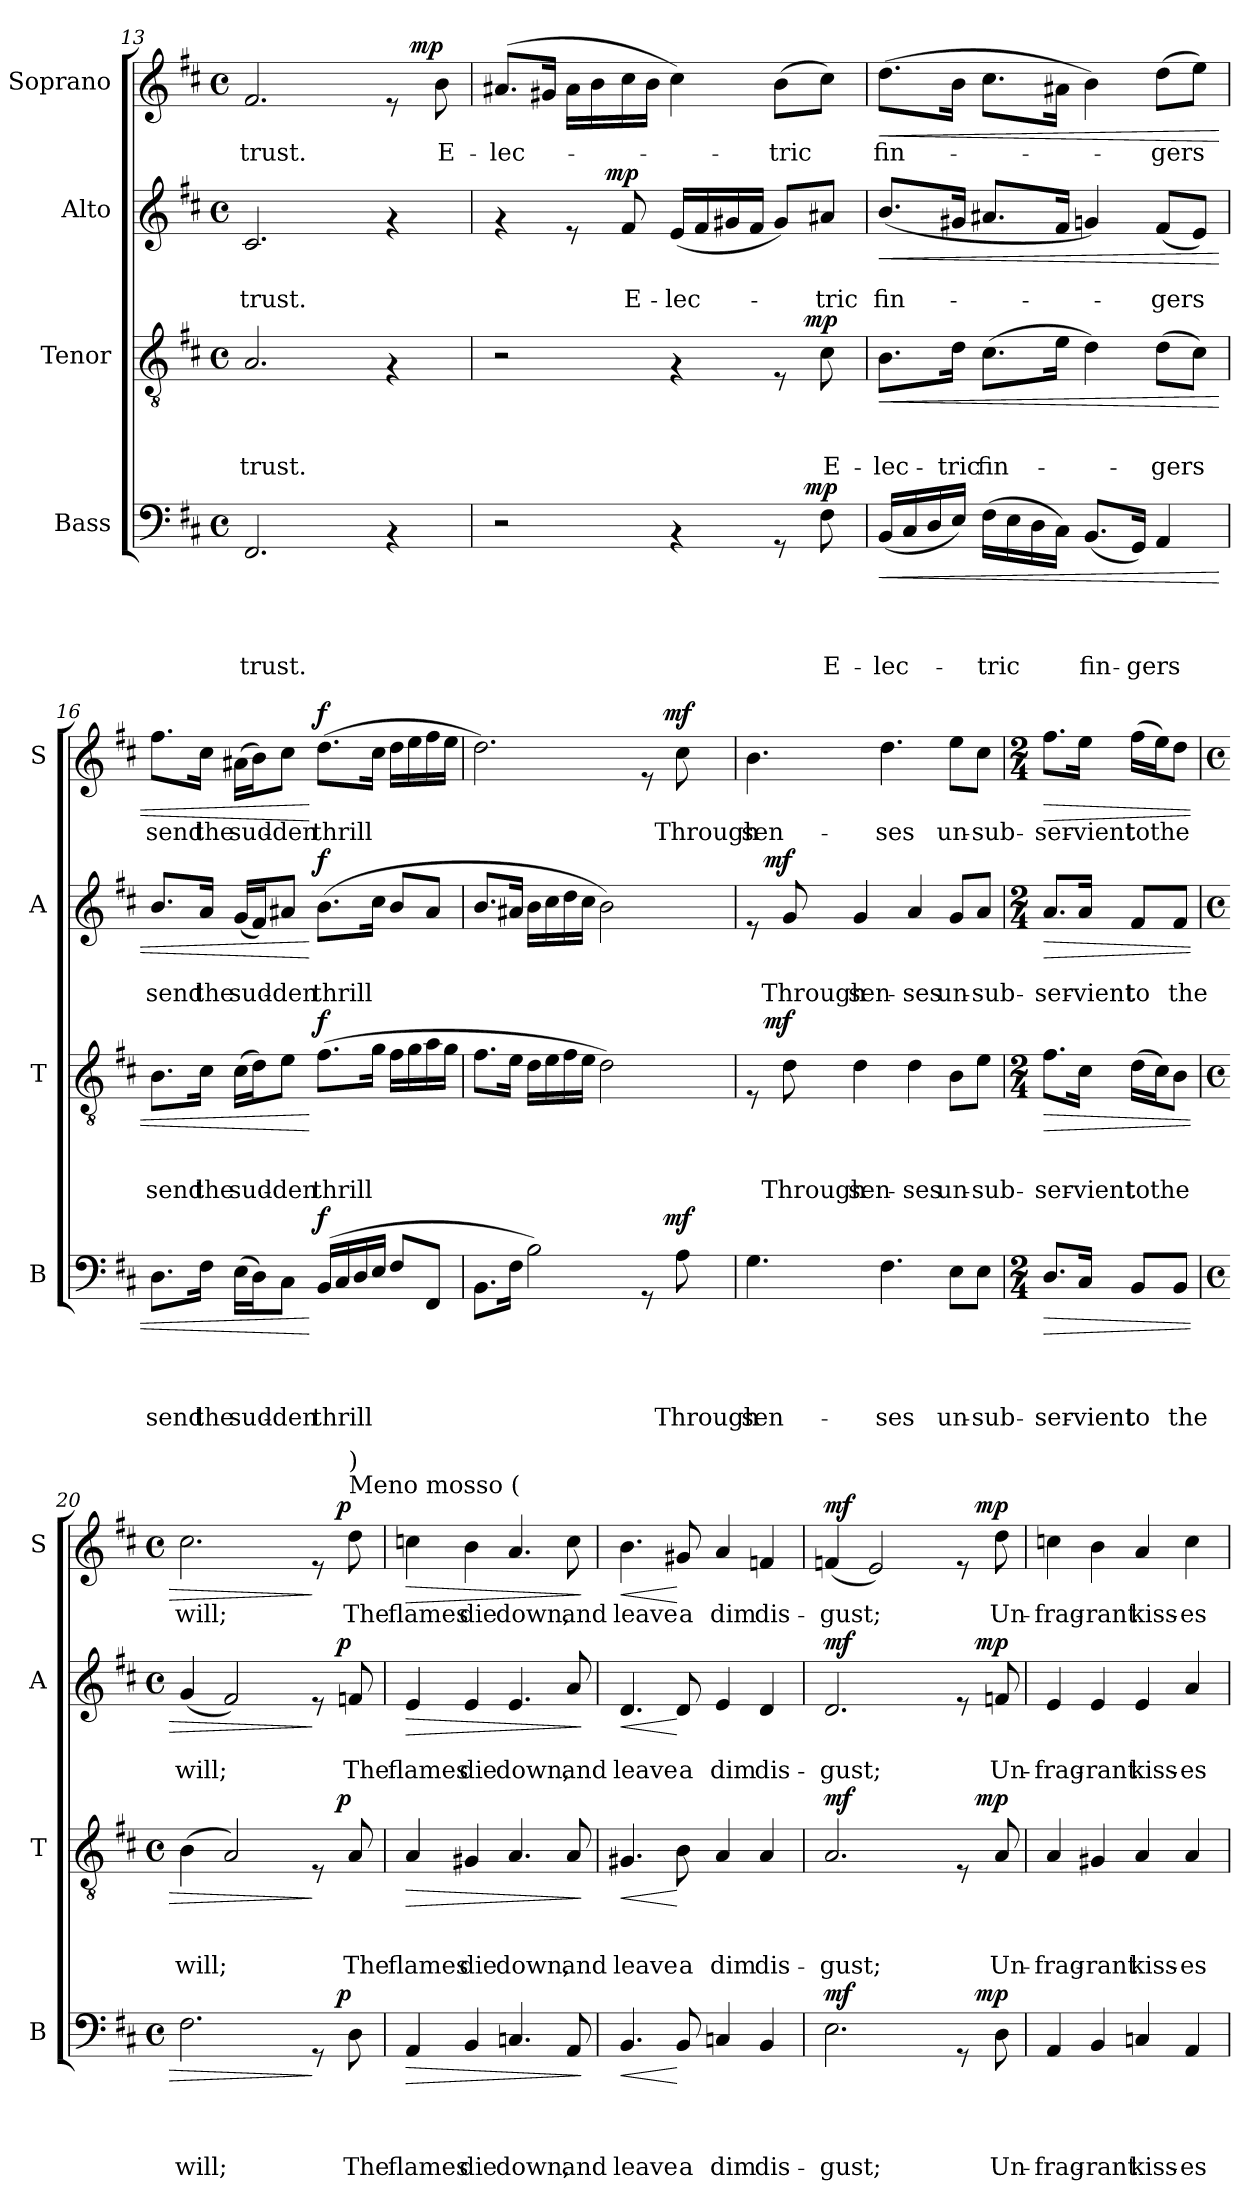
**kern	**text	**text	**text	**text	**dynam	**kern	**text	**text	**text	**dynam	**kern	**text	**text	**dynam	**kern	**text	**dynam
*part4	*part4	*part4	*part4	*part4	*part4	*part3	*part3	*part3	*part3	*part3	*part2	*part2	*part2	*part2	*part1	*part1	*part1
*staff4	*staff4	*staff4	*staff4	*staff4	*staff4	*staff3	*staff3	*staff3	*staff3	*staff3	*staff2	*staff2	*staff2	*staff2	*staff1	*staff1	*staff1
*I"Bass	*	*	*	*	*	*I"Tenor	*	*	*	*	*I"Alto	*	*	*	*I"Soprano	*	*
*I'B	*	*	*	*	*	*I'T	*	*	*	*	*I'A	*	*	*	*I'S	*	*
*clefF4	*	*	*	*	*	*clefGv2	*	*	*	*	*clefG2	*	*	*	*clefG2	*	*
*k[f#c#]	*	*	*	*	*	*k[f#c#]	*	*	*	*	*k[f#c#]	*	*	*	*k[f#c#]	*	*
*D:	*	*	*	*	*	*D:	*	*	*	*	*D:	*	*	*	*D:	*	*
*M4/4	*	*	*	*	*	*M4/4	*	*	*	*	*M4/4	*	*	*	*M4/4	*	*
*met(c)	*	*	*	*	*	*met(c)	*	*	*	*	*met(c)	*	*	*	*met(c)	*	*
=13	=13	=13	=13	=13	=13	=13	=13	=13	=13	=13	=13	=13	=13	=13	=13	=13	=13
!	!	!	!	!LO:LY:b	!	!	!	!	!LO:LY:b	!	!	!	!LO:LY:b	!	!	!LO:LY:b	!
*	*	*	*	*	*	*	*	*	*	*	*	*	*	*	*^	*	*
2.FF#/	.	.	.	-trust.	.	2.A/	.	.	-trust.	.	2.c#/	.	-trust.	.	2.f#/	2ryy	-trust.	.
.	.	.	.	.	.	.	.	.	.	.	.	.	.	.	.	4ryy	.	.
4rAA	.	.	.	.	.	4rF	.	.	.	.	4rf	.	.	.	8re	16ryy	.	.
!	!	!	!	!	!	!	!	!	!	!	!	!	!	!	!	!	!	!LO:DY:a
.	.	.	.	.	.	.	.	.	.	.	.	.	.	.	.	8.ryy	.	mp
!	!	!	!	!	!	!	!	!	!	!	!	!	!	!	!	!	!LO:LY:b	!
.	.	.	.	.	.	.	.	.	.	.	.	.	.	.	8b\	.	E-	.
=14	=14	=14	=14	=14	=14	=14	=14	=14	=14	=14	=14	=14	=14	=14	=14	=14	=14	=14
!	!	!	!	!	!	!	!	!	!	!	!	!	!	!	!	!	!LO:LY:b	!
*^	*	*	*	*	*	*^	*	*	*	*	*^	*	*	*	*v	*v	*	*
2r	2ryy	.	.	.	.	.	2r	2ryy	.	.	.	.	4rf	4ryy	.	.	.	(>8.a#X/L	-lec-	.
.	.	.	.	.	.	.	.	.	.	.	.	.	.	.	.	.	.	16g#X/Jk	.	.
.	.	.	.	.	.	.	.	.	.	.	.	.	8re	16.ryy	.	.	.	16a#\LL	.	.
.	.	.	.	.	.	.	.	.	.	.	.	.	.	.	.	.	.	16b\	.	.
!	!	!	!	!	!	!	!	!	!	!	!	!	!	!	!	!	!LO:DY:a	!	!	!
.	.	.	.	.	.	.	.	.	.	.	.	.	.	2ryy	.	.	mp	.	.	.
!	!	!	!	!	!	!	!	!	!	!	!	!	!	!	!	!LO:LY:b	!	!	!	!
.	.	.	.	.	.	.	.	.	.	.	.	.	8f#/	.	.	E-	.	16cc#\	.	.
.	.	.	.	.	.	.	.	.	.	.	.	.	.	.	.	.	.	16b\JJ	.	.
!	!	!	!	!	!	!	!	!	!	!	!	!	!	!	!	!LO:LY:b	!	!	!	!
4rAA	4ryy	.	.	.	.	.	4rF	4ryy	.	.	.	.	(<16e/LL	.	.	-lec-	.	4cc#\)	.	.
.	.	.	.	.	.	.	.	.	.	.	.	.	16f#/	.	.	.	.	.	.	.
.	.	.	.	.	.	.	.	.	.	.	.	.	16g#X/	.	.	.	.	.	.	.
.	.	.	.	.	.	.	.	.	.	.	.	.	16f#/JJ	.	.	.	.	.	.	.
!	!	!	!	!	!	!	!	!	!	!	!	!	!	!	!	!	!	!	!LO:LY:b	!
8rGG	16.ryy	.	.	.	.	.	8rE	16.ryy	.	.	.	.	8g#/L)	.	.	.	.	(>8b\L	-tric	.
!	!	!	!	!	!	!LO:DY:a	!	!	!	!	!	!LO:DY:a	!	!	!	!	!	!	!	!
.	8ryy	.	.	.	.	mp	.	8ryy	.	.	.	mp	.	8ryy	.	.	.	.	.	.
!	!	!	!	!	!LO:LY:b	!	!	!	!	!	!LO:LY:b	!	!	!	!	!LO:LY:b	!	!	!	!
8F#\	.	.	.	.	E-	.	8c#\	.	.	.	E-	.	8a#X/J	.	.	-tric	.	8cc#\J)	.	.
.	32ryy	.	.	.	.	.	.	32ryy	.	.	.	.	.	32ryy	.	.	.	.	.	.
!!LO:LB:g=z
=15	=15	=15	=15	=15	=15	=15	=15	=15	=15	=15	=15	=15	=15	=15	=15	=15	=15	=15	=15	=15
!	!	!	!	!	!LO:LY:b	!LO:HP:b	!	!	!	!	!LO:LY:b	!LO:HP:b	!	!	!	!LO:LY:b	!LO:HP:b	!	!LO:LY:b	!LO:HP:b
*v	*v	*	*	*	*	*	*	*	*	*	*	*	*v	*v	*	*	*	*	*	*
*	*	*	*	*	*	*v	*v	*	*	*	*	*	*	*	*	*	*	*
(<16BB/LL	.	.	.	-lec-	<	8.B\L	.	.	-lec-	<	(<8.b/L	.	fin-	<	(>8.dd\L	fin-	<
16C#/	.	.	.	.	.	.	.	.	.	.	.	.	.	.	.	.	.
16D/	.	.	.	.	.	.	.	.	.	.	.	.	.	.	.	.	.
!	!	!	!	!	!	!	!	!	!LO:LY:b	!	!	!	!	!	!	!	!
16E/JJ)	.	.	.	.	.	16d\Jk	.	.	-tric	.	16g#X/Jk	.	.	.	16b\Jk	.	.
!	!	!	!	!LO:LY:b	!	!	!	!	!LO:LY:b	!	!	!	!	!	!	!	!
(>16F#\LL	.	.	.	-tric	.	(>8.c#\L	.	.	fin-	.	8.a#X/L	.	.	.	8.cc#\L	.	.
16E\	.	.	.	.	.	.	.	.	.	.	.	.	.	.	.	.	.
16D\	.	.	.	.	.	.	.	.	.	.	.	.	.	.	.	.	.
16C#\JJ)	.	.	.	.	.	16e\Jk	.	.	.	.	16f#/Jk	.	.	.	16a#X\Jk	.	.
!	!	!	!	!LO:LY:b	!	!	!	!	!	!	!	!	!	!	!	!	!
(<8.BB/L	.	.	.	fin-	.	4d\)	.	.	.	.	4gn/)	.	.	.	4b\)	.	.
!	!	!	!	!LO:LY:b	!	!	!	!	!	!	!	!	!	!	!	!	!
16GG/Jk)	.	.	.	-gers	.	.	.	.	.	.	.	.	.	.	.	.	.
!	!	!	!	!	!	!	!	!	!LO:LY:b	!	!	!	!LO:LY:b	!	!	!LO:LY:b	!
4AA/	.	.	.	.	.	(>8d\L	.	.	-gers	.	(<8f#/L	.	-gers	.	(>8dd\L	-gers	.
.	.	.	.	.	.	8c#\J)	.	.	.	.	8e/J)	.	.	.	8ee\J)	.	.
=16	=16	=16	=16	=16	=16	=16	=16	=16	=16	=16	=16	=16	=16	=16	=16	=16	=16
!	!	!	!	!LO:LY:b	!	!	!	!	!LO:LY:b	!	!	!	!LO:LY:b	!	!	!LO:LY:b	!
8.D\L	.	.	.	send	.	8.B\L	.	.	send	.	8.b/L	.	send	.	8.ff#\L	send	.
!	!	!	!	!LO:LY:b	!	!	!	!	!LO:LY:b	!	!	!	!LO:LY:b	!	!	!LO:LY:b	!
16F#\Jk	.	.	.	the	.	16c#\Jk	.	.	the	.	16a/Jk	.	the	.	16cc#\Jk	the	.
!	!	!	!	!LO:LY:b	!	!	!	!	!LO:LY:b	!	!	!	!LO:LY:b	!	!	!LO:LY:b	!
(>16E\LL	.	.	.	sud-	.	(>16c#\LL	.	.	sud-	.	(<16g/LL	.	sud-	.	(>16a#X\LL	sud-	.
16D\J)	.	.	.	.	.	16d\J)	.	.	.	.	16f#/J)	.	.	.	16b\J)	.	.
!	!	!	!	!LO:LY:b	!	!	!	!	!LO:LY:b	!	!	!	!LO:LY:b	!	!	!LO:LY:b	!
8C#\J	.	.	.	-den	.	8e\J	.	.	-den	.	8a#X/J	.	-den	.	8cc#\J	-den	.
!	!	!	!	!LO:LY:b	!LO:DY:n=1:a	!	!	!	!LO:LY:b	!LO:DY:n=1:a	!	!	!LO:LY:b	!LO:DY:n=1:a	!	!LO:LY:b	!LO:DY:n=1:a
(>16BB/LL	.	.	.	thrill	[ f	(>8.f#\L	.	.	thrill	[ f	(>8.b\L	.	thrill	[ f	(>8.dd\L	thrill	[ f
16C#/	.	.	.	.	.	.	.	.	.	.	.	.	.	.	.	.	.
16D/	.	.	.	.	.	.	.	.	.	.	.	.	.	.	.	.	.
16E/JJ	.	.	.	.	.	16g\Jk	.	.	.	.	16cc#\Jk	.	.	.	16cc#\Jk	.	.
8F#/L	.	.	.	.	.	16f#\LL	.	.	.	.	8b/L	.	.	.	16dd\LL	.	.
.	.	.	.	.	.	16g\	.	.	.	.	.	.	.	.	16ee\	.	.
8FF#/J	.	.	.	.	.	16a\	.	.	.	.	8a#/J	.	.	.	16ff#\	.	.
.	.	.	.	.	.	16g\JJ	.	.	.	.	.	.	.	.	16ee\JJ	.	.
=17	=17	=17	=17	=17	=17	=17	=17	=17	=17	=17	=17	=17	=17	=17	=17	=17	=17
*^	*	*	*	*	*	*	*	*	*	*	*	*	*	*	*^	*	*
8.BB\L	2ryy	.	.	.	.	.	8.f#\L	.	.	.	.	8.b/L	.	.	.	2.dd\)	2ryy	.	.
16F#\Jk	.	.	.	.	.	.	16e\Jk	.	.	.	.	16a#X/Jk	.	.	.	.	.	.	.
2B\)	.	.	.	.	.	.	16d\LL	.	.	.	.	16b\LL	.	.	.	.	.	.	.
.	.	.	.	.	.	.	16e\	.	.	.	.	16cc#\	.	.	.	.	.	.	.
.	.	.	.	.	.	.	16f#\	.	.	.	.	16dd\	.	.	.	.	.	.	.
.	.	.	.	.	.	.	16e\JJ	.	.	.	.	16cc#\JJ	.	.	.	.	.	.	.
.	4ryy	.	.	.	.	.	2d\)	.	.	.	.	2b\)	.	.	.	.	4ryy	.	.
8rGG	16.ryy	.	.	.	.	.	.	.	.	.	.	.	.	.	.	8re	16.ryy	.	.
!	!	!	!	!	!	!LO:DY:a	!	!	!	!	!	!	!	!	!	!	!	!	!LO:DY:a
.	8ryy	.	.	.	.	mf	.	.	.	.	.	.	.	.	.	.	8ryy	.	mf
!	!	!	!	!	!LO:LY:b	!	!	!	!	!	!	!	!	!	!	!	!	!LO:LY:b	!
8A\	.	.	.	.	Through	.	.	.	.	.	.	.	.	.	.	8cc#\	.	Through	.
.	32ryy	.	.	.	.	.	.	.	.	.	.	.	.	.	.	.	32ryy	.	.
!!LO:PB:g=z
=18	=18	=18	=18	=18	=18	=18	=18	=18	=18	=18	=18	=18	=18	=18	=18	=18	=18	=18	=18
!	!	!	!	!	!LO:LY:b	!	!	!	!	!	!	!	!	!	!	!	!	!LO:LY:b	!
*v	*v	*	*	*	*	*	*^	*	*	*	*	*^	*	*	*	*v	*v	*	*
4.G\	.	.	.	sen-	.	8rE	16ryy	.	.	.	.	8re	16ryy	.	.	.	4.b\	sen-	.
!	!	!	!	!	!	!	!	!	!	!	!LO:DY:a	!	!	!	!	!LO:DY:a	!	!	!
.	.	.	.	.	.	.	2...ryy	.	.	.	mf	.	2...ryy	.	.	mf	.	.	.
!	!	!	!	!	!	!	!	!	!	!LO:LY:b	!	!	!	!	!LO:LY:b	!	!	!	!
.	.	.	.	.	.	8d\	.	.	.	Through	.	8g/	.	.	Through	.	.	.	.
!	!	!	!	!	!	!	!	!	!	!LO:LY:b	!	!	!	!	!LO:LY:b	!	!	!	!
.	.	.	.	.	.	4d\	.	.	.	sen-	.	4g/	.	.	sen-	.	.	.	.
!	!	!	!	!LO:LY:b	!	!	!	!	!	!	!	!	!	!	!	!	!	!LO:LY:b	!
4.F#\	.	.	.	-ses	.	.	.	.	.	.	.	.	.	.	.	.	4.dd\	-ses	.
!	!	!	!	!	!	!	!	!	!	!LO:LY:b	!	!	!	!	!LO:LY:b	!	!	!	!
.	.	.	.	.	.	4d\	.	.	.	-ses	.	4a/	.	.	-ses	.	.	.	.
!	!	!	!	!LO:LY:b	!	!	!	!	!	!LO:LY:b	!	!	!	!	!LO:LY:b	!	!	!LO:LY:b	!
8E\L	.	.	.	un-	.	8B\L	.	.	.	un-	.	8g/L	.	.	un-	.	8ee\L	un-	.
!	!	!	!	!LO:LY:b	!	!	!	!	!	!LO:LY:b	!	!	!	!	!LO:LY:b	!	!	!LO:LY:b	!
8E\J	.	.	.	-sub-	.	8e\J	.	.	.	-sub-	.	8a/J	.	.	-sub-	.	8cc#\J	-sub-	.
*	*	*	*	*	*	*v	*v	*	*	*	*	*	*	*	*	*	*	*	*
*	*	*	*	*	*	*	*	*	*	*	*v	*v	*	*	*	*	*	*
=19	=19	=19	=19	=19	=19	=19	=19	=19	=19	=19	=19	=19	=19	=19	=19	=19	=19
*M2/4	*	*	*	*	*	*M2/4	*	*	*	*	*M2/4	*	*	*	*M2/4	*	*
*	*	*	*	*	*	*^	*	*	*	*	*^	*	*	*	*	*	*
!	!	!	!	!LO:LY:b	!LO:HP:b	!	!	!	!	!LO:LY:b	!LO:HP:b	!	!	!	!LO:LY:b	!LO:HP:b	!	!LO:LY:b	!LO:HP:b
*	*	*	*	*	*	*v	*v	*	*	*	*	*	*	*	*	*	*	*	*
*	*	*	*	*	*	*	*	*	*	*	*v	*v	*	*	*	*	*	*
8.D/L	.	.	.	-ser-	>	8.f#\L	.	.	-ser-	>	8.a/L	.	-ser-	>	8.ff#\L	-ser-	>
!	!	!	!	!LO:LY:b	!	!	!	!	!LO:LY:b	!	!	!	!LO:LY:b	!	!	!LO:LY:b	!
16C#/Jk	.	.	.	-vient	.	16c#\Jk	.	.	-vient	.	16a/Jk	.	-vient	.	16ee\Jk	-vient	.
!	!	!	!	!LO:LY:b	!	!	!	!	!LO:LY:b	!	!	!	!LO:LY:b	!	!	!LO:LY:b	!
8BB/L	.	.	.	to	.	(>16d\LL	.	.	to	.	8f#/L	.	to	.	(>16ff#\LL	to	.
!	!	!	!	!	!	!	!	!	!LO:LY:b	!	!	!	!	!	!	!LO:LY:b	!
.	.	.	.	.	.	16c#\J)	.	.	the	.	.	.	.	.	16ee\J)	the	.
!	!	!	!	!LO:LY:b	!	!	!	!	!	!	!	!	!LO:LY:b	!	!	!	!
8BB/J	.	.	.	the	.	8B\J	.	.	.	.	8f#/J	.	the	.	8dd\J	.	.
=20	=20	=20	=20	=20	=20	=20	=20	=20	=20	=20	=20	=20	=20	=20	=20	=20	=20
*M4/4	*	*	*	*	*	*M4/4	*	*	*	*	*M4/4	*	*	*	*M4/4	*	*
*met(c)	*	*	*	*	*	*met(c)	*	*	*	*	*met(c)	*	*	*	*met(c)	*	*
!	!	!	!	!LO:LY:b	!	!	!	!	!LO:LY:b	!	!	!	!LO:LY:b	!	!	!LO:LY:b	!
*^	*	*	*	*	*	*^	*	*	*	*	*^	*	*	*	*^	*	*
2.F#\	2ryy	.	.	.	will;	.	(>4B\	2ryy	.	.	will;	.	(<4g/	2ryy	.	will;	.	2.cc#\	2ryy	will;	.
.	.	.	.	.	.	.	2A/)	.	.	.	.	.	2f#/)	.	.	.	.	.	.	.	.
.	4ryy	.	.	.	.	.	.	4ryy	.	.	.	.	.	4ryy	.	.	.	.	4ryy	.	.
8rGG	16.ryy	.	.	.	.	]	8rE	16.ryy	.	.	.	]	8re	16.ryy	.	.	]	8re	16.ryy	.	]
!	!	!	!	!	!	!LO:DY:a	!	!	!	!	!	!LO:DY:a	!	!	!	!	!LO:DY:a	!	!	!	!LO:DY:a
.	8ryy	.	.	.	.	p	.	8ryy	.	.	.	p	.	8ryy	.	.	p	.	8ryy	.	p
*	*	*	*	*	*	*	*	*	*	*	*	*	*	*	*	*	*	*MM63	*	*	*
!	!	!	!	!	!	!	!	!	!	!	!	!	!	!	!	!	!	!LO:TX:a:t=Meno mosso (	!	!	!
!	!	!	!	!	!	!	!	!	!	!	!	!	!	!	!	!	!	!LO:TX:a:t=)	!	!	!
!	!	!	!	!	!LO:LY:b	!	!	!	!	!	!LO:LY:b	!	!	!	!	!LO:LY:b	!	!	!	!LO:LY:b	!
8D\	.	.	.	.	The	.	8A/	.	.	.	The	.	8fn/	.	.	The	.	8dd\	.	The	.
.	32ryy	.	.	.	.	.	.	32ryy	.	.	.	.	.	32ryy	.	.	.	.	32ryy	.	.
=21	=21	=21	=21	=21	=21	=21	=21	=21	=21	=21	=21	=21	=21	=21	=21	=21	=21	=21	=21	=21	=21
!	!	!	!	!	!LO:LY:b	!LO:HP:b	!	!	!	!	!LO:LY:b	!LO:HP:b	!	!	!	!LO:LY:b	!LO:HP:b	!	!	!LO:LY:b	!LO:HP:b
*v	*v	*	*	*	*	*	*	*	*	*	*	*	*v	*v	*	*	*	*v	*v	*	*
*	*	*	*	*	*	*v	*v	*	*	*	*	*	*	*	*	*	*	*
4AA/	.	.	.	flames	>	4A/	.	.	flames	>	4e/	.	flames	>	4ccn\	flames	>
!	!	!	!	!LO:LY:b	!	!	!	!	!LO:LY:b	!	!	!	!LO:LY:b	!	!	!LO:LY:b	!
4BB/	.	.	.	die	.	4G#X/	.	.	die	.	4e/	.	die	.	4b\	die	.
!	!	!	!	!LO:LY:b	!	!	!	!	!LO:LY:b	!	!	!	!LO:LY:b	!	!	!LO:LY:b	!
4.Cn/	.	.	.	down,	.	4.A/	.	.	down,	.	4.e/	.	down,	.	4.a/	down,	.
!	!	!	!	!LO:LY:b	!	!	!	!	!LO:LY:b	!	!	!	!LO:LY:b	!	!	!LO:LY:b	!
8AA/	.	.	.	and	.	8A/	.	.	and	.	8a/	.	and	.	8cc\	and	.
.	.	.	.	.	]	.	.	.	.	]	.	.	.	]	.	.	]
=22	=22	=22	=22	=22	=22	=22	=22	=22	=22	=22	=22	=22	=22	=22	=22	=22	=22
!	!	!	!	!LO:LY:b	!LO:HP:b	!	!	!	!LO:LY:b	!LO:HP:b	!	!	!LO:LY:b	!LO:HP:b	!	!LO:LY:b	!LO:HP:b
4.BB/	.	.	.	leave	<	4.G#X/	.	.	leave	<	4.d/	.	leave	<	4.b\	leave	<
!	!	!	!	!LO:LY:b	!	!	!	!	!LO:LY:b	!	!	!	!LO:LY:b	!	!	!LO:LY:b	!
8BB/	.	.	.	a	[	8B\	.	.	a	[	8d/	.	a	[	8g#X/	a	[
!	!	!	!	!LO:LY:b	!	!	!	!	!LO:LY:b	!	!	!	!LO:LY:b	!	!	!LO:LY:b	!
4Cn/	.	.	.	dim	.	4A/	.	.	dim	.	4e/	.	dim	.	4a/	dim	.
!	!	!	!	!LO:LY:b	!	!	!	!	!LO:LY:b	!	!	!	!LO:LY:b	!	!	!LO:LY:b	!
4BB/	.	.	.	dis-	.	4A/	.	.	dis-	.	4d/	.	dis-	.	4fn/	dis-	.
!!LO:LB:g=z
=23	=23	=23	=23	=23	=23	=23	=23	=23	=23	=23	=23	=23	=23	=23	=23	=23	=23
!	!	!	!	!LO:LY:b	!LO:DY:a	!	!	!	!LO:LY:b	!LO:DY:a	!	!	!LO:LY:b	!LO:DY:a	!	!LO:LY:b	!LO:DY:a
*^	*	*	*	*	*	*^	*	*	*	*	*^	*	*	*	*^	*	*
2.E\	2ryy	.	.	.	-gust;	mf	2.A/	2ryy	.	.	-gust;	mf	2.d/	2ryy	.	-gust;	mf	(<4fn/	2ryy	-gust;	mf
.	.	.	.	.	.	.	.	.	.	.	.	.	.	.	.	.	.	2e/)	.	.	.
.	4ryy	.	.	.	.	.	.	4ryy	.	.	.	.	.	4ryy	.	.	.	.	4ryy	.	.
8rGG	16ryy	.	.	.	.	.	8rE	16ryy	.	.	.	.	8re	16ryy	.	.	.	8re	16ryy	.	.
!	!	!	!	!	!	!LO:DY:a	!	!	!	!	!	!LO:DY:a	!	!	!	!	!LO:DY:a	!	!	!	!LO:DY:a
.	8.ryy	.	.	.	.	mp	.	8.ryy	.	.	.	mp	.	8.ryy	.	.	mp	.	8.ryy	.	mp
!	!	!	!	!	!LO:LY:b	!	!	!	!	!	!LO:LY:b	!	!	!	!	!LO:LY:b	!	!	!	!LO:LY:b	!
8D\	.	.	.	.	Un-	.	8A/	.	.	.	Un-	.	8fn/	.	.	Un-	.	8dd\	.	Un-	.
=24	=24	=24	=24	=24	=24	=24	=24	=24	=24	=24	=24	=24	=24	=24	=24	=24	=24	=24	=24	=24	=24
!	!	!	!	!	!LO:LY:b	!	!	!	!	!	!LO:LY:b	!	!	!	!	!LO:LY:b	!	!	!	!LO:LY:b	!
*v	*v	*	*	*	*	*	*	*	*	*	*	*	*v	*v	*	*	*	*v	*v	*	*
*	*	*	*	*	*	*v	*v	*	*	*	*	*	*	*	*	*	*	*
4AA/	.	.	.	-frag-	.	4A/	.	.	-frag-	.	4e/	.	-frag-	.	4ccn\	-frag-	.
!	!	!	!	!LO:LY:b	!	!	!	!	!LO:LY:b	!	!	!	!LO:LY:b	!	!	!LO:LY:b	!
4BB/	.	.	.	-rant	.	4G#X/	.	.	-rant	.	4e/	.	-rant	.	4b\	-rant	.
!	!	!	!	!LO:LY:b	!	!	!	!	!LO:LY:b	!	!	!	!LO:LY:b	!	!	!LO:LY:b	!
4Cn/	.	.	.	kiss-	.	4A/	.	.	kiss-	.	4e/	.	kiss-	.	4a/	kiss-	.
!	!	!	!	!LO:LY:b	!	!	!	!	!LO:LY:b	!	!	!	!LO:LY:b	!	!	!LO:LY:b	!
4AA/	.	.	.	-es	.	4A/	.	.	-es	.	4a/	.	-es	.	4cc\	-es	.
=	=	=	=	=	=	=	=	=	=	=	=	=	=	=	=	=	=
*-	*-	*-	*-	*-	*-	*-	*-	*-	*-	*-	*-	*-	*-	*-	*-	*-	*-
